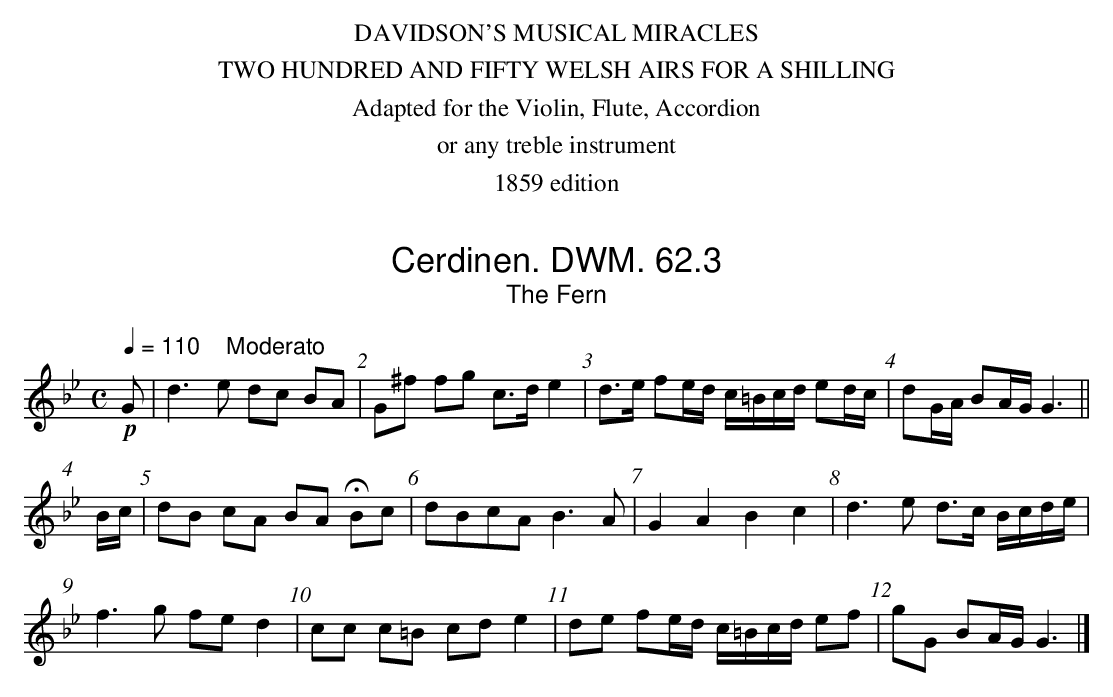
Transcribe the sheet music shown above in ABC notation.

X:1
T:Cerdinen. DWM. 62.3
T:Fern, The
M:C
L:1/8
Q:1/4=110 "    Moderato"
K:Gm
!p!G|d3e dc BA|G^f fg c>d e2|\\
d>e fe/d/ c/=B/c/d/ ed/c/|dG/A/ BA/G/ G3||
B/c/|dB cA BA HBc|dBcA B3A|G2A2B2c2|d3e d>c B/c/d/e/|
f3g fe d2|cc c=B cd e2|de fe/d/ c/=B/c/d/ ef|gG BA/G/ G3|]
